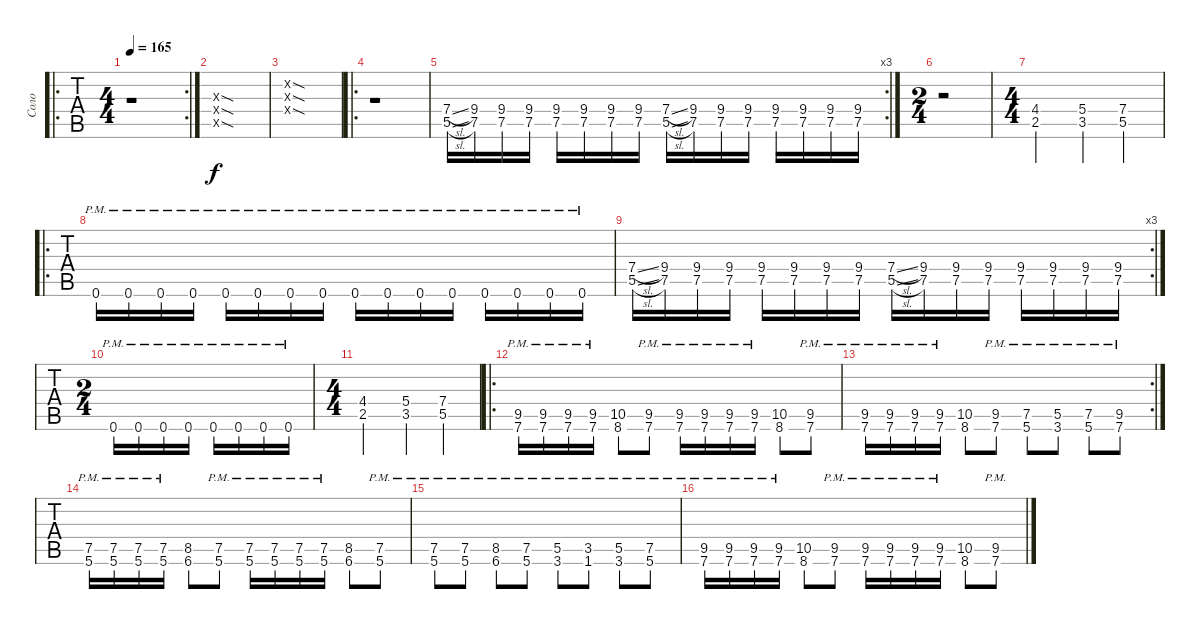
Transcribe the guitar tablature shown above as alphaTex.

\track ("Соло" "Соло") {instrument distortionguitar}
\staff {tabs}
\tuning (E4 B3 G3 D3 A2 E2) {hide}
\ro
\rc 2
\ts (4 4)
\tempo 165
\clef g2
\ks c
r.1{dy f instrument distortionguitar} |
(0.3{sod x} 0.4{sod x} 19.5{sod x}).1 |
(0.2{sod x} 0.3{sod x} 0.4{sod x}).1 |
\ro
r.1 |
\rc 3
(7.4{sl} 5.5{sl}).16 (9.4 7.5).16 (9.4 7.5).16 (9.4 7.5).16 (9.4 7.5).16 (9.4 7.5).16 (9.4 7.5).16 (9.4 7.5).16 (7.4{sl} 5.5{sl}).16 (9.4 7.5).16 (9.4 7.5).16 (9.4 7.5).16 (9.4 7.5).16 (9.4 7.5).16 (9.4 7.5).16 (9.4 7.5).16 |
\ts (2 4)
r.2 |
\ts (4 4)
(4.4 2.5).2 (5.4 3.5).4 (7.4 5.5).4 |
\ro
0.6{pm}.16 0.6{pm}.16 0.6{pm}.16 0.6{pm}.16 0.6{pm}.16 0.6{pm}.16 0.6{pm}.16 0.6{pm}.16 0.6{pm}.16 0.6{pm}.16 0.6{pm}.16 0.6{pm}.16 0.6{pm}.16 0.6{pm}.16 0.6{pm}.16 0.6{pm}.16 |
\rc 3
(7.4{sl} 5.5{sl}).16 (9.4 7.5).16 (9.4 7.5).16 (9.4 7.5).16 (9.4 7.5).16 (9.4 7.5).16 (9.4 7.5).16 (9.4 7.5).16 (7.4{sl} 5.5{sl}).16 (9.4 7.5).16 (9.4 7.5).16 (9.4 7.5).16 (9.4 7.5).16 (9.4 7.5).16 (9.4 7.5).16 (9.4 7.5).16 |
\ts (2 4)
0.6{pm}.16 0.6{pm}.16 0.6{pm}.16 0.6{pm}.16 0.6{pm}.16 0.6{pm}.16 0.6{pm}.16 0.6{pm}.16 |
\ts (4 4)
(4.4 2.5).2 (5.4 3.5).4 (7.4 5.5).4 |
\ro
(9.5 7.6{pm}).16 (9.5{pm} 7.6{pm}).16 (9.5 7.6{pm}).16 (9.5{pm} 7.6{pm}).16 (10.5 8.6).8 (9.5 7.6{pm}).8 (9.5 7.6{pm}).16 (9.5{pm} 7.6{pm}).16 (9.5 7.6{pm}).16 (9.5{pm} 7.6{pm}).16 (10.5 8.6).8 (9.5 7.6{pm}).8 |
\rc 2
(9.5 7.6{pm}).16 (9.5{pm} 7.6{pm}).16 (9.5 7.6{pm}).16 (9.5{pm} 7.6{pm}).16 (10.5 8.6).8 (9.5 7.6{pm}).8 (7.5 5.6{pm}).8 (5.5 3.6{pm}).8 (7.5 5.6{pm}).8 (9.5 7.6{pm}).8 |
(7.5 5.6{pm}).16 (7.5{pm} 5.6{pm}).16 (7.5 5.6{pm}).16 (7.5{pm} 5.6{pm}).16 (8.5 6.6).8 (7.5 5.6{pm}).8 (7.5 5.6{pm}).16 (7.5{pm} 5.6{pm}).16 (7.5 5.6{pm}).16 (7.5{pm} 5.6{pm}).16 (8.5 6.6).8 (7.5 5.6{pm}).8 |
(7.5 5.6{pm}).8 (7.5 5.6{pm}).8 (8.5 6.6{pm}).8 (7.5 5.6{pm}).8 (5.5 3.6{pm}).8 (3.5 1.6{pm}).8 (5.5 3.6{pm}).8 (7.5 5.6{pm}).8 |
(9.5 7.6{pm}).16 (9.5{pm} 7.6{pm}).16 (9.5 7.6{pm}).16 (9.5{pm} 7.6{pm}).16 (10.5 8.6).8 (9.5 7.6{pm}).8 (9.5 7.6{pm}).16 (9.5{pm} 7.6{pm}).16 (9.5 7.6{pm}).16 (9.5{pm} 7.6{pm}).16 (10.5 8.6).8 (9.5 7.6{pm}).8
